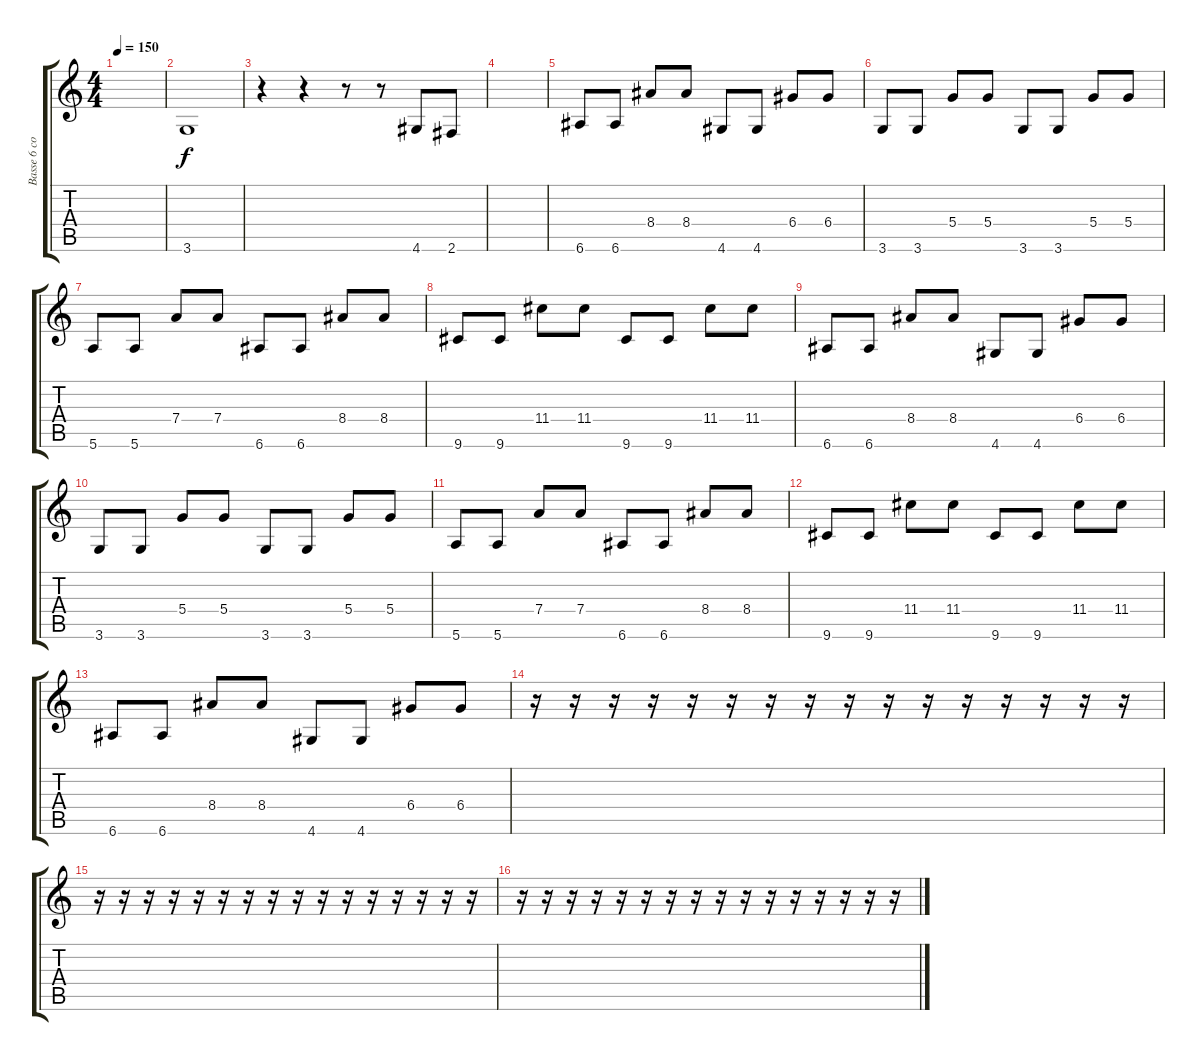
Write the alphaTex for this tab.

\track ("Basse 6 cordes" "Basse 6 co") {instrument electricbassfinger}
\staff {score tabs}
\tuning (E4 B3 G3 D3 A2 E2) {hide}
\ts (4 4)
\tempo 150
\clef g2
\ks c
|
3.6.1 |
r.4 r.4 r.8 r.8 4.6.8 2.6.8 |
|
6.6.8 6.6.8 8.4.8 8.4.8 4.6.8 4.6.8 6.4.8 6.4.8 |
3.6.8 3.6.8 5.4.8 5.4.8 3.6.8 3.6.8 5.4.8 5.4.8 |
5.6.8 5.6.8 7.4.8 7.4.8 6.6.8 6.6.8 8.4.8 8.4.8 |
9.6.8 9.6.8 11.4.8 11.4.8 9.6.8 9.6.8 11.4.8 11.4.8 |
6.6.8 6.6.8 8.4.8 8.4.8 4.6.8 4.6.8 6.4.8 6.4.8 |
3.6.8 3.6.8 5.4.8 5.4.8 3.6.8 3.6.8 5.4.8 5.4.8 |
5.6.8 5.6.8 7.4.8 7.4.8 6.6.8 6.6.8 8.4.8 8.4.8 |
9.6.8 9.6.8 11.4.8 11.4.8 9.6.8 9.6.8 11.4.8 11.4.8 |
6.6.8 6.6.8 8.4.8 8.4.8 4.6.8 4.6.8 6.4.8 6.4.8 |
r.16 r.16 r.16 r.16 r.16 r.16 r.16 r.16 r.16 r.16 r.16 r.16 r.16 r.16 r.16 r.16 |
r.16 r.16 r.16 r.16 r.16 r.16 r.16 r.16 r.16 r.16 r.16 r.16 r.16 r.16 r.16 r.16 |
r.16 r.16 r.16 r.16 r.16 r.16 r.16 r.16 r.16 r.16 r.16 r.16 r.16 r.16 r.16 r.16
